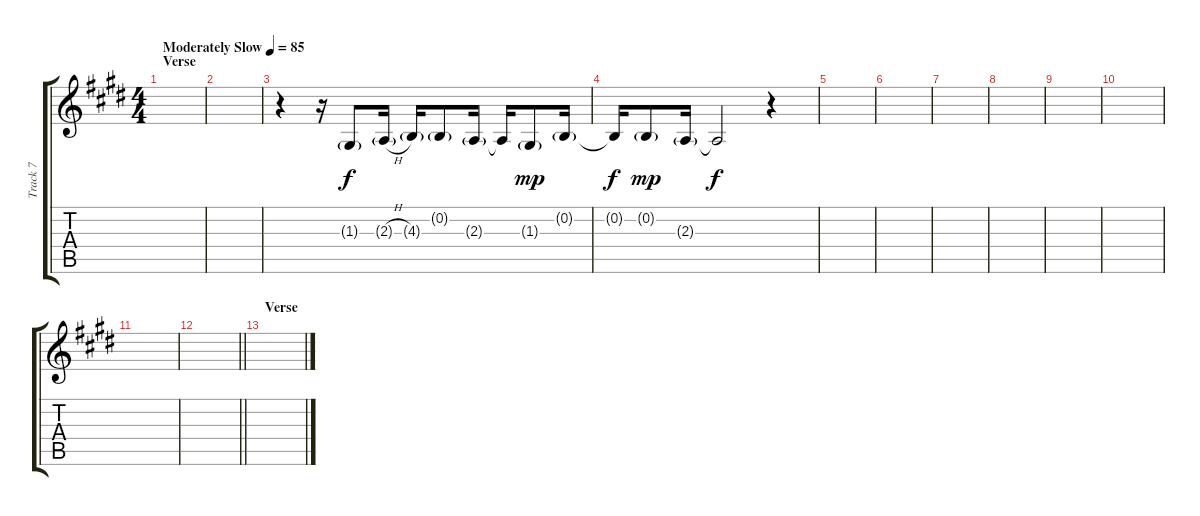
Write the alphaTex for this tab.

\track ("Track 7" "Track 7") {instrument clarinet}
\staff {score tabs}
\tuning (E4 B3 G3 D3 A2 E2) {hide}
\ts (4 4)
\section ("" "Verse")
\tempo (85 "Moderately Slow")
\clef g2
\ks e
|
|
r.4 r.16 1.3{g}.8 2.3{h g}.16 4.3{g}.16 0.2{g}.8 2.3{g}.16 2.3{t}.16{dy f} 1.3{g}.8{dy mp} 0.2{g}.16 |
0.2{t}.16{dy f} 0.2{g}.8{dy mp} 2.3{g}.16 2.3{t}.2{dy f} r.4 |
|
|
|
|
|
|
|
\barLineRight lightlight
|
\section ("" "Verse")
